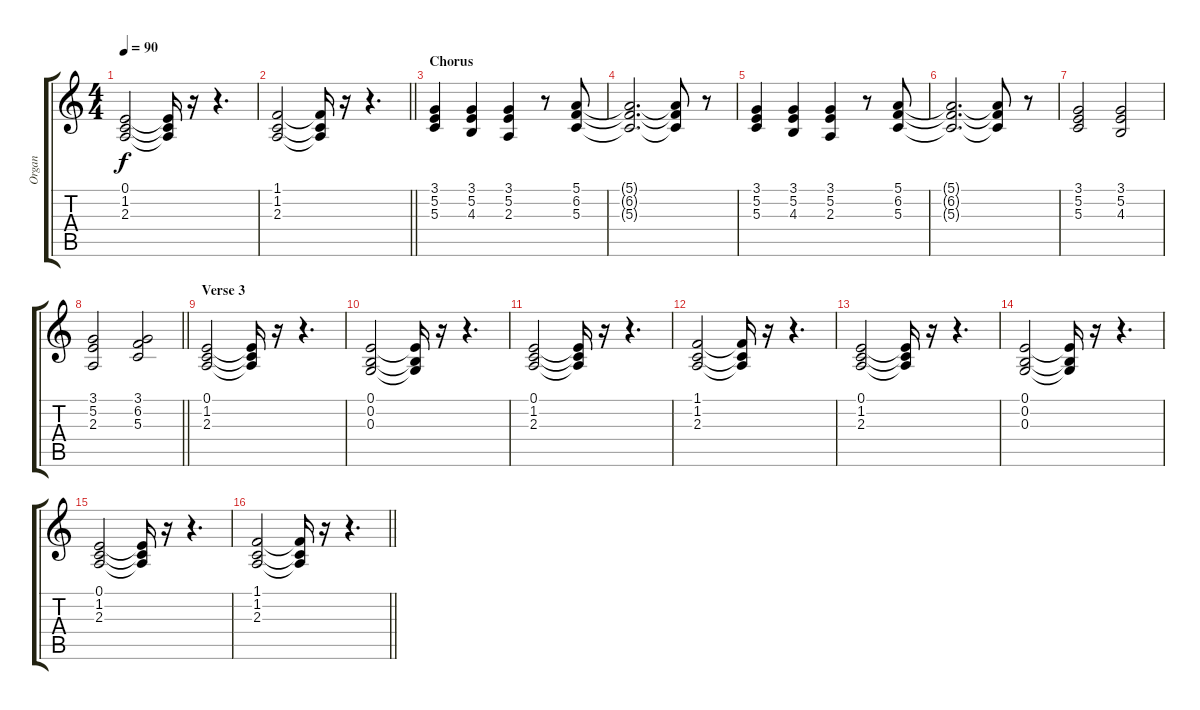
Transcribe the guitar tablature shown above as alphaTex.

\track ("Organ" "Organ") {instrument percussiveorgan}
\staff {score tabs}
\tuning (E4 B3 G3 D3 A2 E2) {hide}
\ts (4 4)
\tempo 90
\clef g2
\ks c
(0.1 1.2 2.3).2{dy f} (0.1{t} 1.2{t} 2.3{t}).16 r.16 r.4{d} |
\barLineRight lightlight
(1.1 1.2 2.3).2 (1.1{t} 1.2{t} 2.3{t}).16 r.16 r.4{d} |
\section ("" "Chorus")
(3.1 5.2 5.3).4 (3.1 5.2 4.3).4 (3.1 5.2 2.3).4 r.8 (5.1 6.2 5.3).8 |
(5.1{t} 6.2{t} 5.3{t}).2{d} (5.1{t} 6.2{t} 5.3{t}).8 r.8 |
(3.1 5.2 5.3).4 (3.1 5.2 4.3).4 (3.1 5.2 2.3).4 r.8 (5.1 6.2 5.3).8 |
(5.1{t} 6.2{t} 5.3{t}).2{d} (5.1{t} 6.2{t} 5.3{t}).8 r.8 |
(3.1 5.2 5.3).2 (3.1 5.2 4.3).2 |
\barLineRight lightlight
(3.1 5.2 2.3).2 (3.1 6.2 5.3).2 |
\section ("" "Verse 3")
(0.1 1.2 2.3).2 (0.1{t} 1.2{t} 2.3{t}).16 r.16 r.4{d} |
(0.1 0.2 0.3).2 (0.1{t} 0.2{t} 0.3{t}).16 r.16 r.4{d} |
(0.1 1.2 2.3).2 (0.1{t} 1.2{t} 2.3{t}).16 r.16 r.4{d} |
(1.1 1.2 2.3).2 (1.1{t} 1.2{t} 2.3{t}).16 r.16 r.4{d} |
(0.1 1.2 2.3).2 (0.1{t} 1.2{t} 2.3{t}).16 r.16 r.4{d} |
(0.1 0.2 0.3).2 (0.1{t} 0.2{t} 0.3{t}).16 r.16 r.4{d} |
(0.1 1.2 2.3).2 (0.1{t} 1.2{t} 2.3{t}).16 r.16 r.4{d} |
\barLineRight lightlight
(1.1 1.2 2.3).2 (1.1{t} 1.2{t} 2.3{t}).16 r.16 r.4{d}
